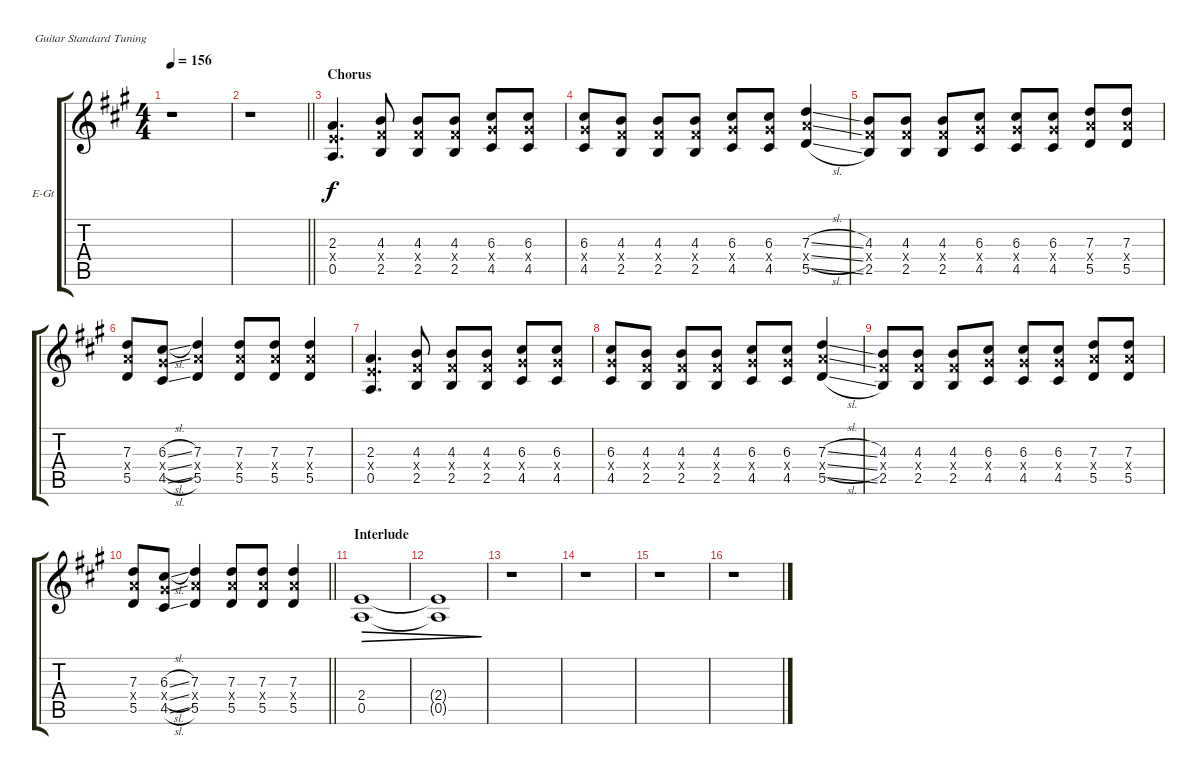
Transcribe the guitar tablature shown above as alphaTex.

\defaultSystemsLayout 4
\bracketExtendMode groupsimilarinstruments
\firstSystemTrackNameOrientation horizontal
\otherSystemsTrackNameOrientation horizontal
\track ("Guitar 6" "E-Gt") {instrument overdrivenguitar}
\staff {score tabs}
\tuning (E4 B3 G3 D3 A2 E2)
\ts (4 4)
\tempo 156
\clef g2
\ks a
r.1{dy f} |
\barLineRight lightlight
r.1 |
\section ("" "Chorus")
(0.5 2.4{x} 2.3).4{d} (2.5 4.4{x} 4.3).8 (2.5 4.4{x} 4.3).8 (2.5 4.4{x} 4.3).8 (4.5 6.4{x} 6.3).8 (4.5 6.4{x} 6.3).8 |
(4.5 6.4{x} 6.3).8 (2.5 4.4{x} 4.3).8 (2.5 4.4{x} 4.3).8 (2.5 4.4{x} 4.3).8 (4.5 6.4{x} 6.3).8 (4.5 6.4{x} 6.3).8 (7.3{sl} 7.4{sl x} 5.5{sl}).4 |
(4.3 4.4{x} 2.5).8 (4.3 4.4{x} 2.5).8 (4.3 4.4{x} 2.5).8 (6.3 6.4{x} 4.5).8 (6.3 6.4{x} 4.5).8 (6.3 6.4{x} 4.5).8 (5.5 7.4{x} 7.3).8 (5.5 7.4{x} 7.3).8 |
(5.5 7.4{x} 7.3).8 (4.5{sl} 6.4{sl x} 6.3{sl}).8 (5.5 7.4{x} 7.3).4 (5.5 7.4{x} 7.3).8 (5.5 7.4{x} 7.3).8 (5.5 7.4{x} 7.3).4 |
(0.5 2.4{x} 2.3).4{d} (2.5 4.4{x} 4.3).8 (2.5 4.4{x} 4.3).8 (2.5 4.4{x} 4.3).8 (4.5 6.4{x} 6.3).8 (4.5 6.4{x} 6.3).8 |
(4.5 6.4{x} 6.3).8 (2.5 4.4{x} 4.3).8 (2.5 4.4{x} 4.3).8 (2.5 4.4{x} 4.3).8 (4.5 6.4{x} 6.3).8 (4.5 6.4{x} 6.3).8 (7.3{sl} 7.4{sl x} 5.5{sl}).4 |
(4.3 4.4{x} 2.5).8 (4.3 4.4{x} 2.5).8 (4.3 4.4{x} 2.5).8 (6.3 6.4{x} 4.5).8 (6.3 6.4{x} 4.5).8 (6.3 6.4{x} 4.5).8 (5.5 7.4{x} 7.3).8 (5.5 7.4{x} 7.3).8 |
\barLineRight lightlight
(5.5 7.4{x} 7.3).8 (4.5{sl} 6.4{sl x} 6.3{sl}).8 (5.5 7.4{x} 7.3).4 (5.5 7.4{x} 7.3).8 (5.5 7.4{x} 7.3).8 (5.5 7.4{x} 7.3).4 |
\section ("" "Interlude")
(0.5 2.4).1{dec} |
(2.4{t} 0.5{t}).1{dec} |
r.1 |
r.1 |
r.1 |
r.1
